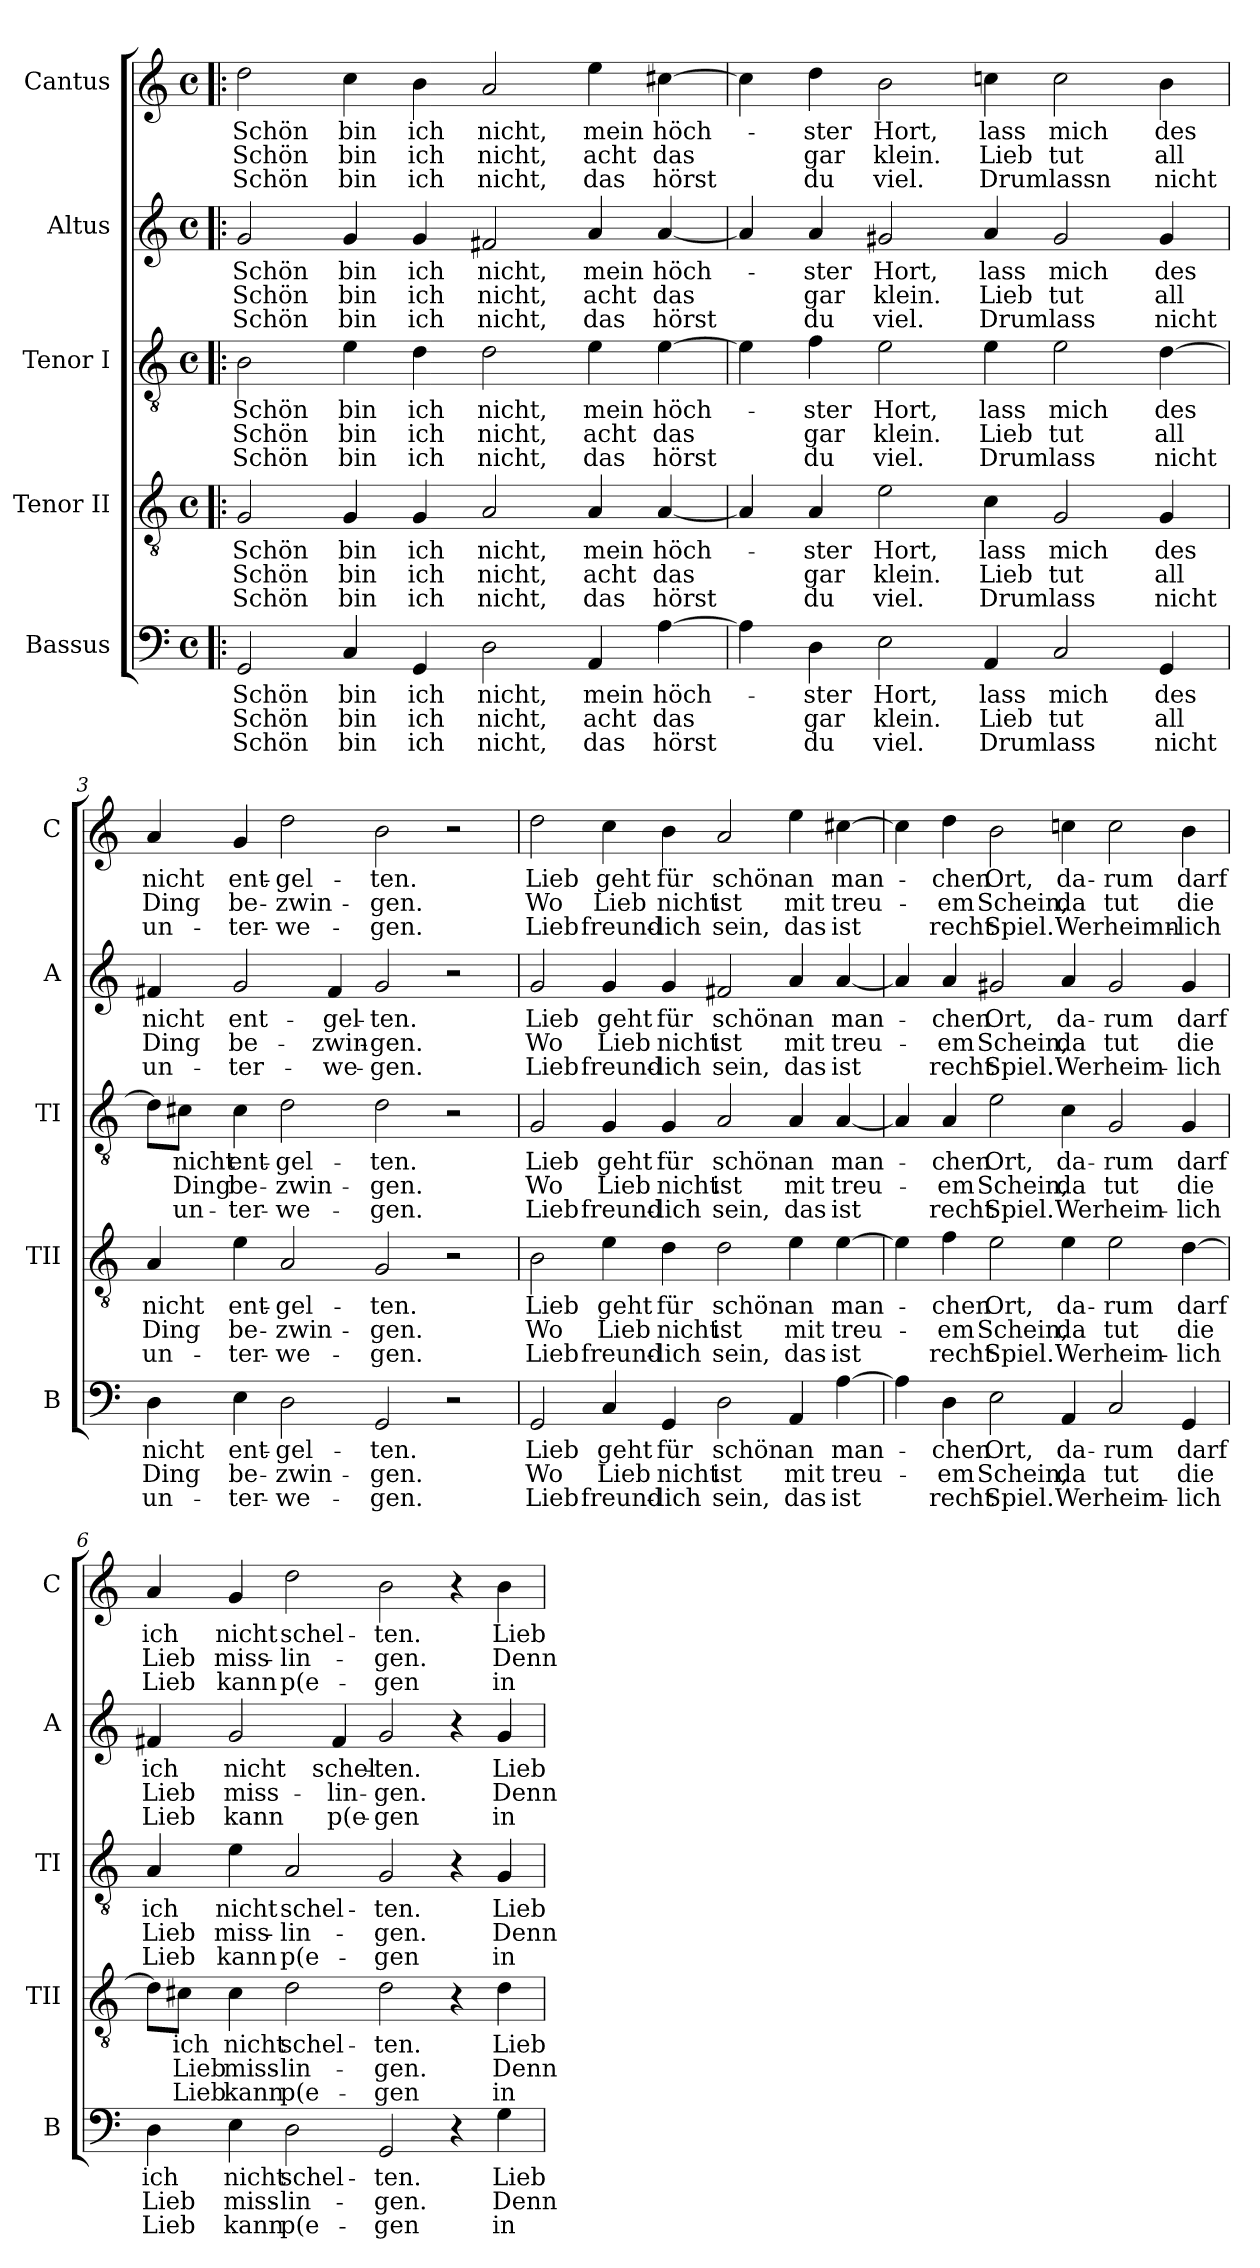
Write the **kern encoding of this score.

**kern	**text	**text	**text	**kern	**text	**text	**text	**kern	**text	**text	**text	**kern	**text	**text	**text	**kern	**text	**text	**text
*part5	*part5	*part5	*part5	*part4	*part4	*part4	*part4	*part3	*part3	*part3	*part3	*part2	*part2	*part2	*part2	*part1	*part1	*part1	*part1
*staff5	*staff5	*staff5	*staff5	*staff4	*staff4	*staff4	*staff4	*staff3	*staff3	*staff3	*staff3	*staff2	*staff2	*staff2	*staff2	*staff1	*staff1	*staff1	*staff1
*I"Bassus	*	*	*	*I"Tenor II	*	*	*	*I"Tenor I	*	*	*	*I"Altus	*	*	*	*I"Cantus	*	*	*
*I'B	*	*	*	*I'TII	*	*	*	*I'TI	*	*	*	*I'A	*	*	*	*I'C	*	*	*
*clefF4	*	*	*	*clefGv2	*	*	*	*clefGv2	*	*	*	*clefG2	*	*	*	*clefG2	*	*	*
*k[]	*	*	*	*k[]	*	*	*	*k[]	*	*	*	*k[]	*	*	*	*k[]	*	*	*
*M4/4	*	*	*	*M4/4	*	*	*	*M4/4	*	*	*	*M4/4	*	*	*	*M4/4	*	*	*
*met(c)	*	*	*	*met(c)	*	*	*	*met(c)	*	*	*	*met(c)	*	*	*	*met(c)	*	*	*
=1!|:	=1!|:	=1!|:	=1!|:	=1!|:	=1!|:	=1!|:	=1!|:	=1!|:	=1!|:	=1!|:	=1!|:	=1!|:	=1!|:	=1!|:	=1!|:	=1!|:	=1!|:	=1!|:	=1!|:
!	!LO:LY:b	!LO:LY:b	!LO:LY:b	!	!LO:LY:b	!LO:LY:b	!LO:LY:b	!	!LO:LY:b	!LO:LY:b	!LO:LY:b	!	!LO:LY:b	!LO:LY:b	!LO:LY:b	!	!LO:LY:b	!LO:LY:b	!LO:LY:b
2GG/	- Schön	Schön	Schön	2G/	- Schön	Schön	Schön	2B\	Schön	Schön	Schön	2g/	Schön	Schön	Schön	2dd\	Schön	Schön	Schön
!	!LO:LY:b	!LO:LY:b	!LO:LY:b	!	!LO:LY:b	!LO:LY:b	!LO:LY:b	!	!LO:LY:b	!LO:LY:b	!LO:LY:b	!	!LO:LY:b	!LO:LY:b	!LO:LY:b	!	!LO:LY:b	!LO:LY:b	!LO:LY:b
4C/	bin	bin	bin	4G/	bin	bin	bin	4e\	bin	bin	bin	4g/	bin	bin	bin	4cc\	bin	bin	bin
!	!LO:LY:b	!LO:LY:b	!LO:LY:b	!	!LO:LY:b	!LO:LY:b	!LO:LY:b	!	!LO:LY:b	!LO:LY:b	!LO:LY:b	!	!LO:LY:b	!LO:LY:b	!LO:LY:b	!	!LO:LY:b	!LO:LY:b	!LO:LY:b
4GG/	ich	ich	ich	4G/	ich	ich	ich	4d\	ich	ich	ich	4g/	ich	ich	ich	4b\	ich	ich	ich
!	!LO:LY:b	!LO:LY:b	!LO:LY:b	!	!LO:LY:b	!LO:LY:b	!LO:LY:b	!	!LO:LY:b	!LO:LY:b	!LO:LY:b	!	!LO:LY:b	!LO:LY:b	!LO:LY:b	!	!LO:LY:b	!LO:LY:b	!LO:LY:b
2D\	nicht,	nicht,	nicht,	2A/	nicht,	nicht,	nicht,	2d\	nicht,	nicht,	nicht,	2f#X/	nicht,	nicht,	nicht,	2a/	nicht,	nicht,	nicht,
!	!LO:LY:b	!LO:LY:b	!LO:LY:b	!	!LO:LY:b	!LO:LY:b	!LO:LY:b	!	!LO:LY:b	!LO:LY:b	!LO:LY:b	!	!LO:LY:b	!LO:LY:b	!LO:LY:b	!	!LO:LY:b	!LO:LY:b	!LO:LY:b
4AA/	mein	acht	das	4A/	mein	acht	das	4e\	mein	acht	das	4a/	mein	acht	das	4ee\	mein	acht	das
!	!LO:LY:b	!LO:LY:b	!LO:LY:b	!	!LO:LY:b	!LO:LY:b	!LO:LY:b	!	!LO:LY:b	!LO:LY:b	!LO:LY:b	!	!LO:LY:b	!LO:LY:b	!LO:LY:b	!	!LO:LY:b	!LO:LY:b	!LO:LY:b
[>4A\	höch-	-das	hörst	[<4A/	höch-	-das	hörst	[>4e\	höch-	-das	hörst	[<4a/	höch-	-das	hörst	[>4cc#X\	höch-	-das	hörst
=2	=2	=2	=2	=2	=2	=2	=2	=2	=2	=2	=2	=2	=2	=2	=2	=2	=2	=2	=2
4A\]	.	.	.	4A/]	.	.	.	4e\]	.	.	.	4a/]	.	.	.	4cc#\]	.	.	.
!	!LO:LY:b	!LO:LY:b	!LO:LY:b	!	!LO:LY:b	!LO:LY:b	!LO:LY:b	!	!LO:LY:b	!LO:LY:b	!LO:LY:b	!	!LO:LY:b	!LO:LY:b	!LO:LY:b	!	!LO:LY:b	!LO:LY:b	!LO:LY:b
4D\	ster	gar	du	4A/	ster	gar	du	4f\	ster	gar	du	4a/	ster	gar	du	4dd\	ster	gar	du
!	!LO:LY:b	!LO:LY:b	!LO:LY:b	!	!LO:LY:b	!LO:LY:b	!LO:LY:b	!	!LO:LY:b	!LO:LY:b	!LO:LY:b	!	!LO:LY:b	!LO:LY:b	!LO:LY:b	!	!LO:LY:b	!LO:LY:b	!LO:LY:b
2E\	Hort,	klein.	viel.	2e\	Hort,	klein.	viel.	2e\	Hort,	klein.	viel.	2g#X/	Hort,	klein.	viel.	2b\	Hort,	klein.	viel.
!	!LO:LY:b	!LO:LY:b	!LO:LY:b	!	!LO:LY:b	!LO:LY:b	!LO:LY:b	!	!LO:LY:b	!LO:LY:b	!LO:LY:b	!	!LO:LY:b	!LO:LY:b	!LO:LY:b	!	!LO:LY:b	!LO:LY:b	!LO:LY:b
4AA/	lass	Lieb	Drum	4c\	lass	Lieb	Drum	4e\	lass	Lieb	Drum	4a/	lass	Lieb	Drum	4ccn\	lass	Lieb	Drum
!	!LO:LY:b	!LO:LY:b	!LO:LY:b	!	!LO:LY:b	!LO:LY:b	!LO:LY:b	!	!LO:LY:b	!LO:LY:b	!LO:LY:b	!	!LO:LY:b	!LO:LY:b	!LO:LY:b	!	!LO:LY:b	!LO:LY:b	!LO:LY:b
2C/	mich	tut	lass	2G/	mich	tut	lass	2e\	mich	tut	lass	2g#/	mich	tut	lass	2cc\	mich	tut	lassn
!	!LO:LY:b	!LO:LY:b	!LO:LY:b	!	!LO:LY:b	!LO:LY:b	!LO:LY:b	!	!LO:LY:b	!LO:LY:b	!LO:LY:b	!	!LO:LY:b	!LO:LY:b	!LO:LY:b	!	!LO:LY:b	!LO:LY:b	!LO:LY:b
4GG/	des	all	nicht	4G/	des	all	nicht	[>4d\	des	all	nicht	4g#/	des	all	nicht	4b\	des	all	nicht
=3	=3	=3	=3	=3	=3	=3	=3	=3	=3	=3	=3	=3	=3	=3	=3	=3	=3	=3	=3
!	!LO:LY:b	!LO:LY:b	!LO:LY:b	!	!LO:LY:b	!LO:LY:b	!LO:LY:b	!	!	!	!	!	!LO:LY:b	!LO:LY:b	!LO:LY:b	!	!LO:LY:b	!LO:LY:b	!LO:LY:b
4D\	nicht	Ding	un-	4A/	nicht	Ding	un-	8d\L]	.	.	.	4f#X/	nicht	Ding	un-	4a/	nicht	Ding	un-
!	!	!	!	!	!	!	!	!	!LO:LY:b	!LO:LY:b	!LO:LY:b	!	!	!	!	!	!	!	!
.	.	.	.	.	.	.	.	8c#X\J	nicht	Ding	un-	.	.	.	.	.	.	.	.
!	!LO:LY:b	!LO:LY:b	!LO:LY:b	!	!LO:LY:b	!LO:LY:b	!LO:LY:b	!	!LO:LY:b	!LO:LY:b	!LO:LY:b	!	!LO:LY:b	!LO:LY:b	!LO:LY:b	!	!LO:LY:b	!LO:LY:b	!LO:LY:b
4E\	-ent-	-be-	-ter-	4e\	-ent-	-be-	-ter-	4c#\	-ent-	-be-	-ter-	2g/	-ent-	-be-	-ter-	4g/	-ent-	-be-	-ter-
!	!LO:LY:b	!LO:LY:b	!LO:LY:b	!	!LO:LY:b	!LO:LY:b	!LO:LY:b	!	!LO:LY:b	!LO:LY:b	!LO:LY:b	!	!	!	!	!	!LO:LY:b	!LO:LY:b	!LO:LY:b
2D\	-gel-	-zwin-	-we-	2A/	-gel-	-zwin-	-we-	2d\	-gel-	-zwin-	-we-	.	.	.	.	2dd\	-gel-	-zwin-	-we-
!	!	!	!	!	!	!	!	!	!	!	!	!	!LO:LY:b	!LO:LY:b	!LO:LY:b	!	!	!	!
.	.	.	.	.	.	.	.	.	.	.	.	4f#/	-gel-	-zwin-	-we-	.	.	.	.
!	!LO:LY:b	!LO:LY:b	!LO:LY:b	!	!LO:LY:b	!LO:LY:b	!LO:LY:b	!	!LO:LY:b	!LO:LY:b	!LO:LY:b	!	!LO:LY:b	!LO:LY:b	!LO:LY:b	!	!LO:LY:b	!LO:LY:b	!LO:LY:b
2GG/	-ten.	gen.	gen.	2G/	-ten.	gen.	gen.	2d\	-ten.	gen.	gen.	2g/	-ten.	gen.	gen.	2b\	-ten.	gen.	gen.
2r	.	.	.	2r	.	.	.	2r	.	.	.	2r	.	.	.	2r	.	.	.
!!LO:LB:g=z
=4	=4	=4	=4	=4	=4	=4	=4	=4	=4	=4	=4	=4	=4	=4	=4	=4	=4	=4	=4
!	!LO:LY:b	!LO:LY:b	!LO:LY:b	!	!LO:LY:b	!LO:LY:b	!LO:LY:b	!	!LO:LY:b	!LO:LY:b	!LO:LY:b	!	!LO:LY:b	!LO:LY:b	!LO:LY:b	!	!LO:LY:b	!LO:LY:b	!LO:LY:b
2GG/	Lieb	Wo	Lieb	2B\	Lieb	Wo	Lieb	2G/	Lieb	Wo	Lieb	2g/	Lieb	Wo	Lieb	2dd\	Lieb	Wo	Lieb
!	!LO:LY:b	!LO:LY:b	!LO:LY:b	!	!LO:LY:b	!LO:LY:b	!LO:LY:b	!	!LO:LY:b	!LO:LY:b	!LO:LY:b	!	!LO:LY:b	!LO:LY:b	!LO:LY:b	!	!LO:LY:b	!LO:LY:b	!LO:LY:b
4C/	geht	Lieb	freund-	4e\	geht	Lieb	freund-	4G/	geht	Lieb	freund-	4g/	geht	Lieb	freund-	4cc\	geht	Lieb	freund-
!	!LO:LY:b	!LO:LY:b	!LO:LY:b	!	!LO:LY:b	!LO:LY:b	!LO:LY:b	!	!LO:LY:b	!LO:LY:b	!LO:LY:b	!	!LO:LY:b	!LO:LY:b	!LO:LY:b	!	!LO:LY:b	!LO:LY:b	!LO:LY:b
4GG/	-für	nicht	lich	4d\	-für	nicht	lich	4G/	-für	nicht	lich	4g/	-für	nicht	lich	4b\	-für	nicht	lich
!	!LO:LY:b	!LO:LY:b	!LO:LY:b	!	!LO:LY:b	!LO:LY:b	!LO:LY:b	!	!LO:LY:b	!LO:LY:b	!LO:LY:b	!	!LO:LY:b	!LO:LY:b	!LO:LY:b	!	!LO:LY:b	!LO:LY:b	!LO:LY:b
2D\	schön	ist	sein,	2d\	schön	ist	sein,	2A/	schön	ist	sein,	2f#X/	schön	ist	sein,	2a/	schön	ist	sein,
!	!LO:LY:b	!LO:LY:b	!LO:LY:b	!	!LO:LY:b	!LO:LY:b	!LO:LY:b	!	!LO:LY:b	!LO:LY:b	!LO:LY:b	!	!LO:LY:b	!LO:LY:b	!LO:LY:b	!	!LO:LY:b	!LO:LY:b	!LO:LY:b
4AA/	an	mit	das	4e\	an	mit	das	4A/	an	mit	das	4a/	an	mit	das	4ee\	an	mit	das
!	!LO:LY:b	!LO:LY:b	!LO:LY:b	!	!LO:LY:b	!LO:LY:b	!LO:LY:b	!	!LO:LY:b	!LO:LY:b	!LO:LY:b	!	!LO:LY:b	!LO:LY:b	!LO:LY:b	!	!LO:LY:b	!LO:LY:b	!LO:LY:b
[>4A\	man-	-treu-	-ist	[>4e\	man-	-treu-	-ist	[<4A/	man-	-treu-	-ist	[<4a/	man-	-treu-	-ist	[>4cc#X\	man-	-treu-	-ist
=5	=5	=5	=5	=5	=5	=5	=5	=5	=5	=5	=5	=5	=5	=5	=5	=5	=5	=5	=5
4A\]	.	.	.	4e\]	.	.	.	4A/]	.	.	.	4a/]	.	.	.	4cc#\]	.	.	.
!	!LO:LY:b	!LO:LY:b	!LO:LY:b	!	!LO:LY:b	!LO:LY:b	!LO:LY:b	!	!LO:LY:b	!LO:LY:b	!LO:LY:b	!	!LO:LY:b	!LO:LY:b	!LO:LY:b	!	!LO:LY:b	!LO:LY:b	!LO:LY:b
4D\	chen	em	recht	4f\	chen	em	recht	4A/	chen	em	recht	4a/	chen	em	recht	4dd\	chen	em	recht
!	!LO:LY:b	!LO:LY:b	!LO:LY:b	!	!LO:LY:b	!LO:LY:b	!LO:LY:b	!	!LO:LY:b	!LO:LY:b	!LO:LY:b	!	!LO:LY:b	!LO:LY:b	!LO:LY:b	!	!LO:LY:b	!LO:LY:b	!LO:LY:b
2E\	Ort,	Schein,	Spiel.	2e\	Ort,	Schein,	Spiel.	2e\	Ort,	Schein,	Spiel.	2g#X/	Ort,	Schein,	Spiel.	2b\	Ort,	Schein,	Spiel.
!	!LO:LY:b	!LO:LY:b	!LO:LY:b	!	!LO:LY:b	!LO:LY:b	!LO:LY:b	!	!LO:LY:b	!LO:LY:b	!LO:LY:b	!	!LO:LY:b	!LO:LY:b	!LO:LY:b	!	!LO:LY:b	!LO:LY:b	!LO:LY:b
4AA/	da-	-da	Wer	4e\	da-	-da	Wer	4c\	da-	-da	Wer	4a/	da-	-da	Wer	4ccn\	da-	-da	Wer
!	!LO:LY:b	!LO:LY:b	!LO:LY:b	!	!LO:LY:b	!LO:LY:b	!LO:LY:b	!	!LO:LY:b	!LO:LY:b	!LO:LY:b	!	!LO:LY:b	!LO:LY:b	!LO:LY:b	!	!LO:LY:b	!LO:LY:b	!LO:LY:b
2C/	rum	tut	heim-	2e\	rum	tut	heim-	2G/	rum	tut	heim-	2g#/	rum	tut	heim-	2cc\	rum	tut	heimn-
!	!LO:LY:b	!LO:LY:b	!LO:LY:b	!	!LO:LY:b	!LO:LY:b	!LO:LY:b	!	!LO:LY:b	!LO:LY:b	!LO:LY:b	!	!LO:LY:b	!LO:LY:b	!LO:LY:b	!	!LO:LY:b	!LO:LY:b	!LO:LY:b
4GG/	-darf	die	lich	[>4d\	-darf	die	lich	4G/	-darf	die	lich	4g#/	-darf	die	lich	4b\	-darf	die	lich
=6	=6	=6	=6	=6	=6	=6	=6	=6	=6	=6	=6	=6	=6	=6	=6	=6	=6	=6	=6
!	!LO:LY:b	!LO:LY:b	!LO:LY:b	!	!	!	!	!	!LO:LY:b	!LO:LY:b	!LO:LY:b	!	!LO:LY:b	!LO:LY:b	!LO:LY:b	!	!LO:LY:b	!LO:LY:b	!LO:LY:b
4D\	ich	Lieb	Lieb	8d\L]	.	.	.	4A/	ich	Lieb	Lieb	4f#X/	ich	Lieb	Lieb	4a/	ich	Lieb	Lieb
!	!	!	!	!	!LO:LY:b	!LO:LY:b	!LO:LY:b	!	!	!	!	!	!	!	!	!	!	!	!
.	.	.	.	8c#X\J	ich	Lieb	Lieb	.	.	.	.	.	.	.	.	.	.	.	.
!	!LO:LY:b	!LO:LY:b	!LO:LY:b	!	!LO:LY:b	!LO:LY:b	!LO:LY:b	!	!LO:LY:b	!LO:LY:b	!LO:LY:b	!	!LO:LY:b	!LO:LY:b	!LO:LY:b	!	!LO:LY:b	!LO:LY:b	!LO:LY:b
4E\	nicht	miss-	-kann	4c#\	nicht	miss-	-kann	4e\	nicht	miss-	-kann	2g/	nicht	miss-	-kann	4g/	nicht	miss-	-kann
!	!LO:LY:b	!LO:LY:b	!LO:LY:b	!	!LO:LY:b	!LO:LY:b	!LO:LY:b	!	!LO:LY:b	!LO:LY:b	!LO:LY:b	!	!	!	!	!	!LO:LY:b	!LO:LY:b	!LO:LY:b
2D\	schel-	-lin-	-p(e-	2d\	schel-	-lin-	-p(e-	2A/	schel-	-lin-	-p(e-	.	.	.	.	2dd\	schel-	-lin-	-p(e-
!	!	!	!	!	!	!	!	!	!	!	!	!	!LO:LY:b	!LO:LY:b	!LO:LY:b	!	!	!	!
.	.	.	.	.	.	.	.	.	.	.	.	4f#/	schel-	-lin-	-p(e-	.	.	.	.
!	!LO:LY:b	!LO:LY:b	!LO:LY:b	!	!LO:LY:b	!LO:LY:b	!LO:LY:b	!	!LO:LY:b	!LO:LY:b	!LO:LY:b	!	!LO:LY:b	!LO:LY:b	!LO:LY:b	!	!LO:LY:b	!LO:LY:b	!LO:LY:b
2GG/	-ten.	gen.	gen	2d\	-ten.	gen.	gen	2G/	-ten.	gen.	gen	2g/	-ten.	gen.	gen	2b\	-ten.	gen.	gen
4r	.	.	.	4r	.	.	.	4r	.	.	.	4r	.	.	.	4r	.	.	.
!	!LO:LY:b	!LO:LY:b	!LO:LY:b	!	!LO:LY:b	!LO:LY:b	!LO:LY:b	!	!LO:LY:b	!LO:LY:b	!LO:LY:b	!	!LO:LY:b	!LO:LY:b	!LO:LY:b	!	!LO:LY:b	!LO:LY:b	!LO:LY:b
4G\	Lieb	Denn	in	4d\	Lieb	Denn	in	4G/	Lieb	Denn	in	4g/	Lieb	Denn	in	4b\	Lieb	Denn	in
=	=	=	=	=	=	=	=	=	=	=	=	=	=	=	=	=	=	=	=
*-	*-	*-	*-	*-	*-	*-	*-	*-	*-	*-	*-	*-	*-	*-	*-	*-	*-	*-	*-
